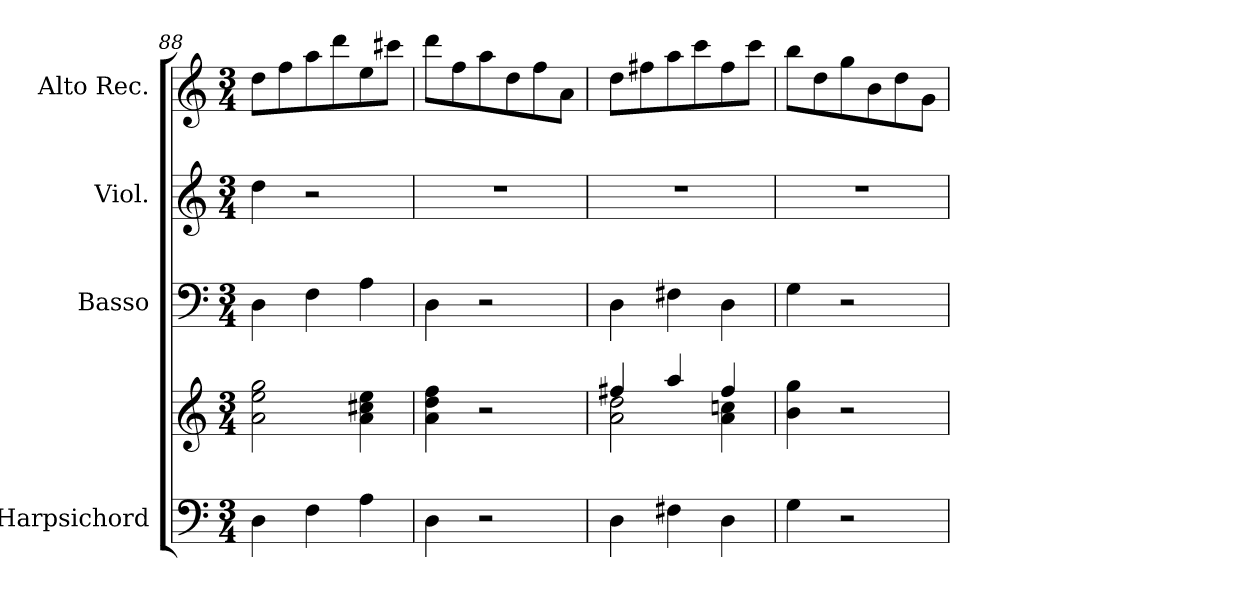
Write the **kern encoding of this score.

**kern	**kern	**kern	**kern	**kern
*part4	*part4	*part3	*part2	*part1
*staff5	*staff4	*staff3	*staff2	*staff1
*I"Harpsichord	*	*I"Basso	*I"Viol.	*I"Alto Rec.
*I'Hch.	*	*I'Bass.	*	*I'A.
*clefF4	*clefG2	*clefF4	*clefG2	*clefG2
*k[]	*k[]	*k[]	*k[]	*k[]
*M3/4	*M3/4	*M3/4	*M3/4	*M3/4
=88	=88	=88	=88	=88
4D\	2a\ 2ee\ 2gg\	4D\	4dd\	8dd\L
.	.	.	.	8ff\
4F\	.	4F\	2r	8aa\
.	.	.	.	8ddd\
4A\	4a\ 4cc#X\ 4ee\	4A\	.	8ee\
.	.	.	.	8ccc#X\J
=89	=89	=89	=89	=89
4D\	4a\ 4dd\ 4ff\	4D\	2.r	8ddd\L
.	.	.	.	8ff\
2r	2r	2r	.	8aa\
.	.	.	.	8dd\
.	.	.	.	8ff\
.	.	.	.	8a\J
=90	=90	=90	=90	=90
*	*^	*	*	*
4D\	4ff#X/	2a\ 2dd\	4D\	2.r	8dd\L
.	.	.	.	.	8ff#X\
4F#X\	4aa/	.	4F#X\	.	8aa\
.	.	.	.	.	8ccc\
4D\	4ff#/	4a\ 4ccn\	4D\	.	8ff#\
.	.	.	.	.	8ccc\J
*	*v	*v	*	*	*
=91	=91	=91	=91	=91
4G\	4b\ 4gg\	4G\	2.r	8bb\L
.	.	.	.	8dd\
2r	2r	2r	.	8gg\
.	.	.	.	8b\
.	.	.	.	8dd\
.	.	.	.	8g\J
=	=	=	=	=
*-	*-	*-	*-	*-
